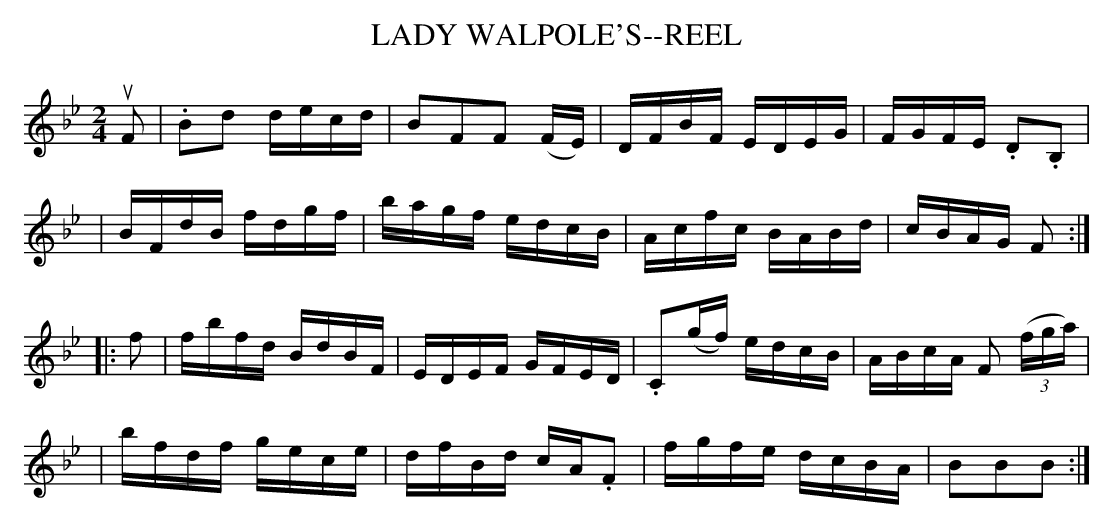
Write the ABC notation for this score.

X:1
T: LADY WALPOLE'S--REEL
M: 2/4
L: 1/16
K: Bb
uF2 \
| .B2d2 decd | B2F2F2 (FE) | DFBF EDEG | FGFE .D2.B,2 |
| BFdB fdgf | bagf edcB | Acfc BABd | cBAG F2 :|
|: f2 \
| fbfd BdBF | EDEF GFED | .C2(gf) edcB | ABcA F2 ((3fga) |
| bfdf gece | dfBd cA.F2 | fgfe dcBA | B2B2B2 :|
